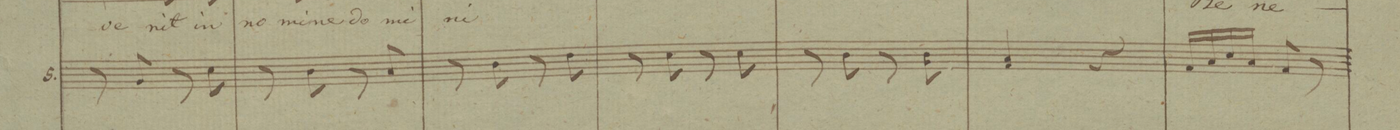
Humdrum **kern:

**kern
*I""Violini
*clefG2
*k[b-e-]
*M2/4
8r
8g/
8r
8cc\
=16
8r
8b-\
8r
8a/
=17
8r
8b-\
8r
8dd\
=18
8r
8cc\
8r
8cc\
=19
8r
8b-\
8r
8g\ 8b-
=20
4f/ 4a
4r
=21
16f/LL
16a/
16cc/
16a/JJ
8f/
8r
=22
*-
